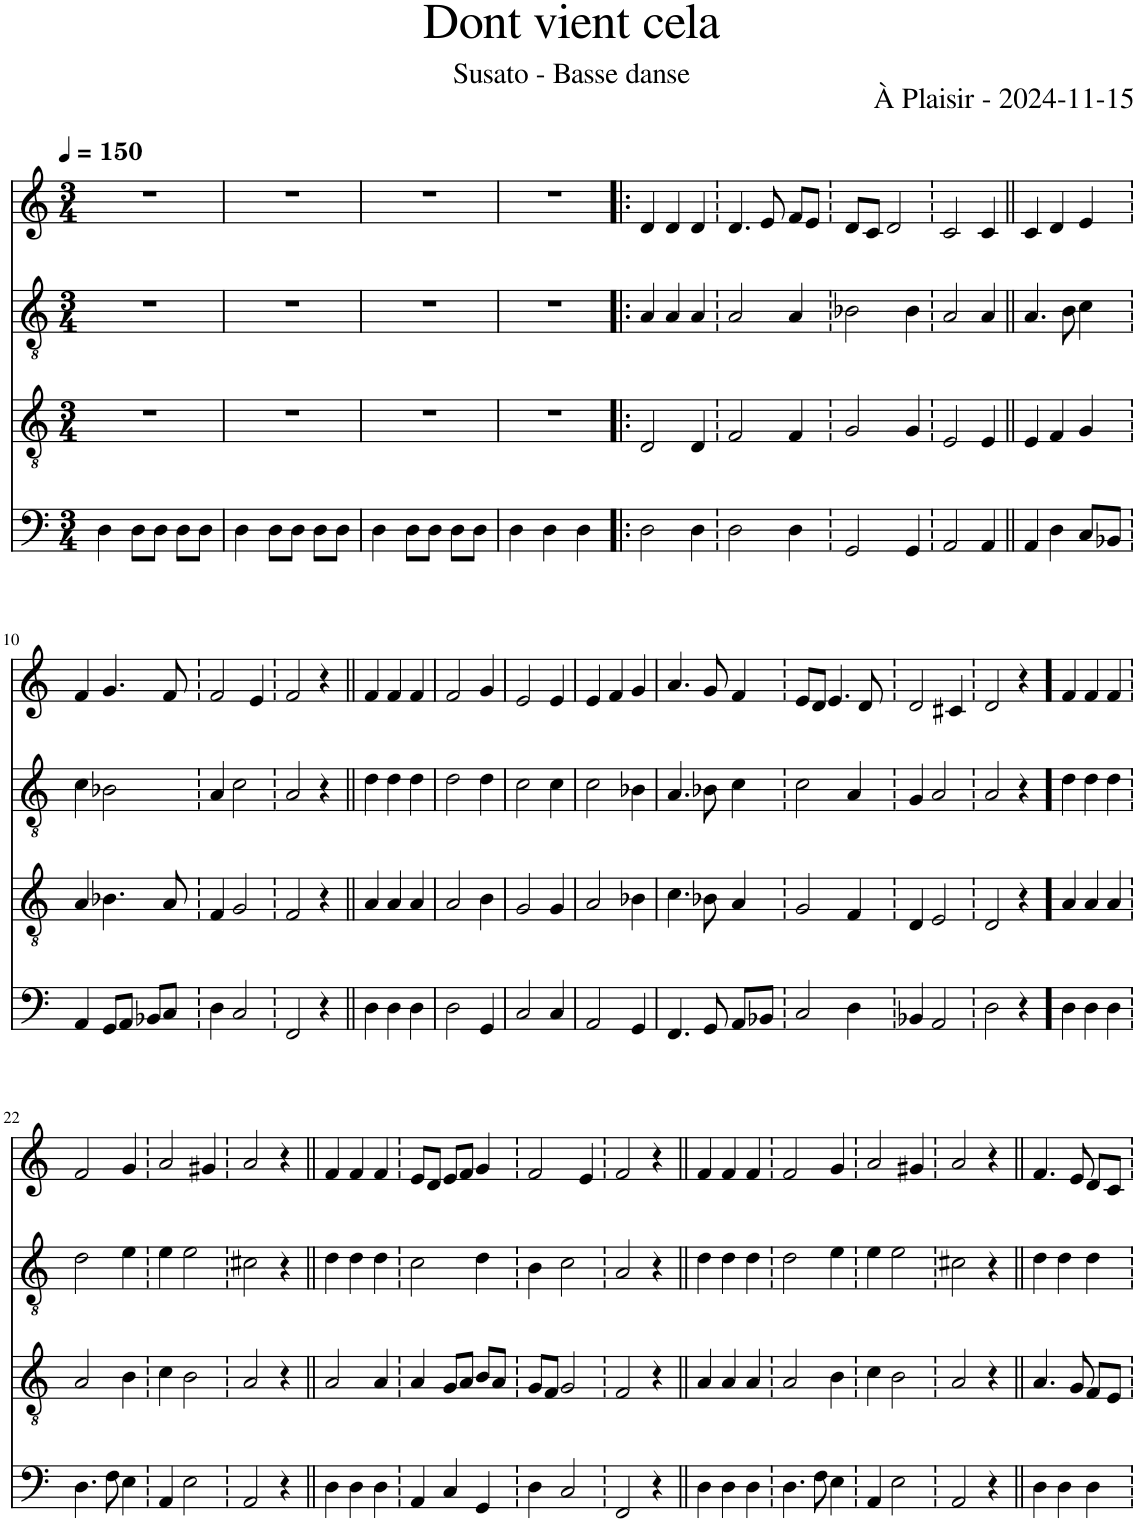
**kern	**kern	**kern	**kern
*part4	*part3	*part2	*part1
*staff4	*staff3	*staff2	*staff1
*I"Piano	*I"Piano	*I"Piano	*I"Piano
*I'Pno	*I'Pno	*I'Pno	*I'Pno
*clefF4	*clefGv2	*clefGv2	*clefG2
*k[]	*k[]	*k[]	*k[]
*M3/4	*M3/4	*M3/4	*M3/4
=1	=1	=1	=1
4D\	2.r	2.r	2.r
8D\L	.	.	.
8D\J	.	.	.
8D\L	.	.	.
8D\J	.	.	.
=2	=2	=2	=2
4D\	2.r	2.r	2.r
8D\L	.	.	.
8D\J	.	.	.
8D\L	.	.	.
8D\J	.	.	.
=3	=3	=3	=3
4D\	2.r	2.r	2.r
8D\L	.	.	.
8D\J	.	.	.
8D\L	.	.	.
8D\J	.	.	.
=4	=4	=4	=4
4D\	2.r	2.r	2.r
4D\	.	.	.
4D\	.	.	.
=5!|:	=5!|:	=5!|:	=5!|:
2D\	2D/	4A/	4d/
.	.	4A/	4d/
4D\	4D/	4A/	4d/
=6	=6	=6	=6
2D\	2F/	2A/	4.d/
.	.	.	8e/
4D\	4F/	4A/	8f/L
.	.	.	8e/J
=7	=7	=7	=7
2GG/	2G/	2B-X\	8d/L
.	.	.	8c/J
.	.	.	2d/
4GG/	4G/	4B-\	.
=8	=8	=8	=8
2AA/	2E/	2A/	2c/
4AA/	4E/	4A/	4c/
=9||	=9||	=9||	=9||
4AA/	4E/	4.A/	4c/
4D\	4F/	.	4d/
.	.	8B\	.
8C/L	4G/	4c\	4e/
8BB-X/J	.	.	.
!!LO:LB:g=z
=10	=10	=10	=10
4AA/	4A/	4c\	4f/
8GG/L	4.B-X\	2B-X\	4.g/
8AA/J	.	.	.
8BB-X/L	.	.	.
8C/J	8A/	.	8f/
=11	=11	=11	=11
4D\	4F/	4A/	2f/
2C/	2G/	2c\	.
.	.	.	4e/
=12	=12	=12	=12
2FF/	2F/	2A/	2f/
4r	4r	4r	4r
=13||	=13||	=13||	=13||
4D\	4A/	4d\	4f/
4D\	4A/	4d\	4f/
4D\	4A/	4d\	4f/
=14	=14	=14	=14
2D\	2A/	2d\	2f/
4GG/	4B\	4d\	4g/
=15	=15	=15	=15
2C/	2G/	2c\	2e/
4C/	4G/	4c\	4e/
=16	=16	=16	=16
2AA/	2A/	2c\	4e/
.	.	.	4f/
4GG/	4B-X\	4B-X\	4g/
=17	=17	=17	=17
4.FF/	4.c\	4.A/	4.a/
8GG/	8B-X\	8B-X\	8g/
8AA/L	4A/	4c\	4f/
8BB-X/J	.	.	.
=18	=18	=18	=18
2C/	2G/	2c\	8e/L
.	.	.	8d/J
.	.	.	4.e/
4D\	4F/	4A/	.
.	.	.	8d/
=19	=19	=19	=19
4BB-X/	4D/	4G/	2d/
2AA/	2E/	2A/	.
.	.	.	4c#X/
=20	=20	=20	=20
2D\	2D/	2A/	2d/
4r	4r	4r	4r
=21!	=21!	=21!	=21!
4D\	4A/	4d\	4f/
4D\	4A/	4d\	4f/
4D\	4A/	4d\	4f/
!!LO:LB:g=z
=22	=22	=22	=22
4.D\	2A/	2d\	2f/
8F\	.	.	.
4E\	4B\	4e\	4g/
=23	=23	=23	=23
4AA/	4c\	4e\	2a/
2E\	2B\	2e\	.
.	.	.	4g#X/
=24	=24	=24	=24
2AA/	2A/	2c#X\	2a/
4r	4r	4r	4r
=25||	=25||	=25||	=25||
4D\	2A/	4d\	4f/
4D\	.	4d\	4f/
4D\	4A/	4d\	4f/
=26	=26	=26	=26
4AA/	4A/	2c\	8e/L
.	.	.	8d/J
4C/	8G/L	.	8e/L
.	8A/J	.	8f/J
4GG/	8B/L	4d\	4g/
.	8A/J	.	.
=27	=27	=27	=27
4D\	8G/L	4B\	2f/
.	8F/J	.	.
2C/	2G/	2c\	.
.	.	.	4e/
=28	=28	=28	=28
2FF/	2F/	2A/	2f/
4r	4r	4r	4r
=29||	=29||	=29||	=29||
4D\	4A/	4d\	4f/
4D\	4A/	4d\	4f/
4D\	4A/	4d\	4f/
=30	=30	=30	=30
4.D\	2A/	2d\	2f/
8F\	.	.	.
4E\	4B\	4e\	4g/
=31	=31	=31	=31
4AA/	4c\	4e\	2a/
2E\	2B\	2e\	.
.	.	.	4g#X/
=32	=32	=32	=32
2AA/	2A/	2c#X\	2a/
4r	4r	4r	4r
=33||	=33||	=33||	=33||
4D\	4.A/	4d\	4.f/
4D\	.	4d\	.
.	8G/	.	8e/
4D\	8F/L	4d\	8d/L
.	8E/J	.	8c/J
=	=	=	=
*-	*-	*-	*-
